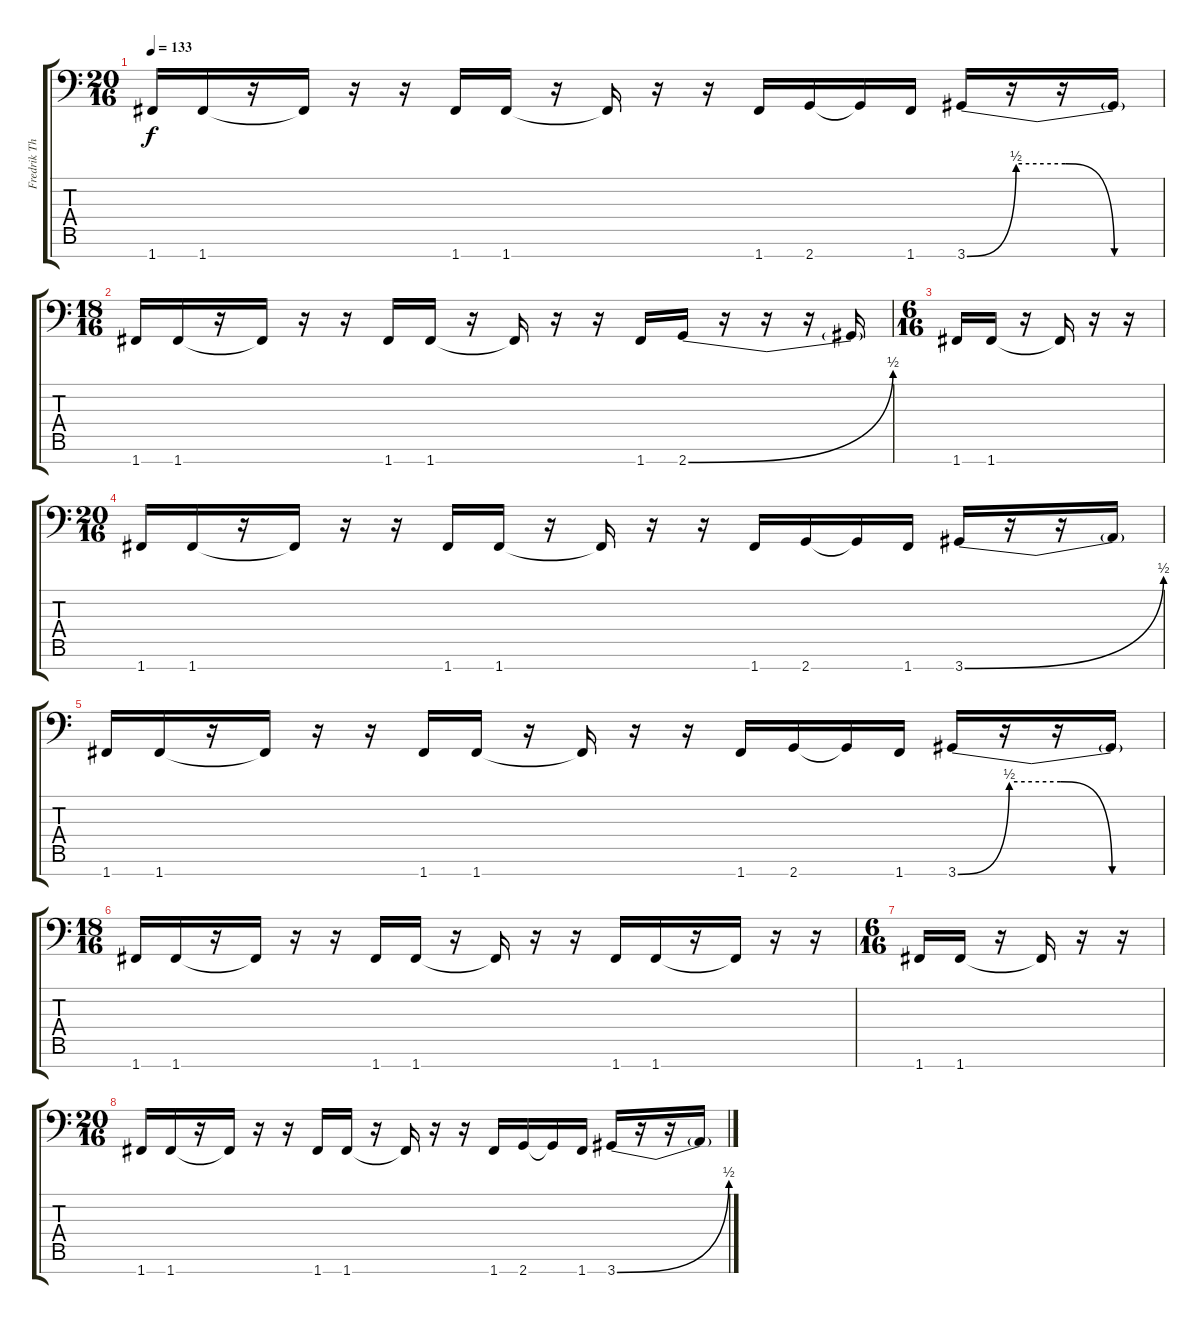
\track ("Fredrik Thordendal ( Rythm'n'Solo )" "Fredrik Th") {instrument overdrivenguitar}
\staff {score tabs}
\tuning (Bb3 F3 Db3 Ab2 Eb2 Bb1 F1) {hide}
\ts (20 16)
\tempo 133
\clef f4
\ks c
1.7.16{dy f} 1.7.16 r.16 1.7{t}.16 r.16 r.16 1.7.16 1.7.16 r.16 1.7{t}.16 r.16 r.16 1.7.16 2.7.16 2.7{t}.16 1.7.16 3.7{be (custom 0 0 15 2 30 2 45 0 60 0)}.16 r.16 r.16 3.7{t}.16 |
\ts (18 16)
1.7.16 1.7.16 r.16 1.7{t}.16 r.16 r.16 1.7.16 1.7.16 r.16 1.7{t}.16 r.16 r.16 1.7.16 2.7{be (bend 0 0 60 2)}.16 r.16 r.16 r.16 2.7{t}.16 |
\ts (6 16)
1.7.16 1.7.16 r.16 1.7{t}.16 r.16 r.16 |
\ts (20 16)
1.7.16 1.7.16 r.16 1.7{t}.16 r.16 r.16 1.7.16 1.7.16 r.16 1.7{t}.16 r.16 r.16 1.7.16 2.7.16 2.7{t}.16 1.7.16 3.7{be (bend 0 0 60 2)}.16 r.16 r.16 3.7{t}.16 |
1.7.16 1.7.16 r.16 1.7{t}.16 r.16 r.16 1.7.16 1.7.16 r.16 1.7{t}.16 r.16 r.16 1.7.16 2.7.16 2.7{t}.16 1.7.16 3.7{be (custom 0 0 15 2 30 2 45 0 60 0)}.16 r.16 r.16 3.7{t}.16 |
\ts (18 16)
1.7.16 1.7.16 r.16 1.7{t}.16 r.16 r.16 1.7.16 1.7.16 r.16 1.7{t}.16 r.16 r.16 1.7.16 1.7.16 r.16 1.7{t}.16 r.16 r.16 |
\ts (6 16)
1.7.16 1.7.16 r.16 1.7{t}.16 r.16 r.16 |
\ts (20 16)
1.7.16 1.7.16 r.16 1.7{t}.16 r.16 r.16 1.7.16 1.7.16 r.16 1.7{t}.16 r.16 r.16 1.7.16 2.7.16 2.7{t}.16 1.7.16 3.7{be (bend 0 0 60 2)}.16 r.16 r.16 3.7{t}.16
